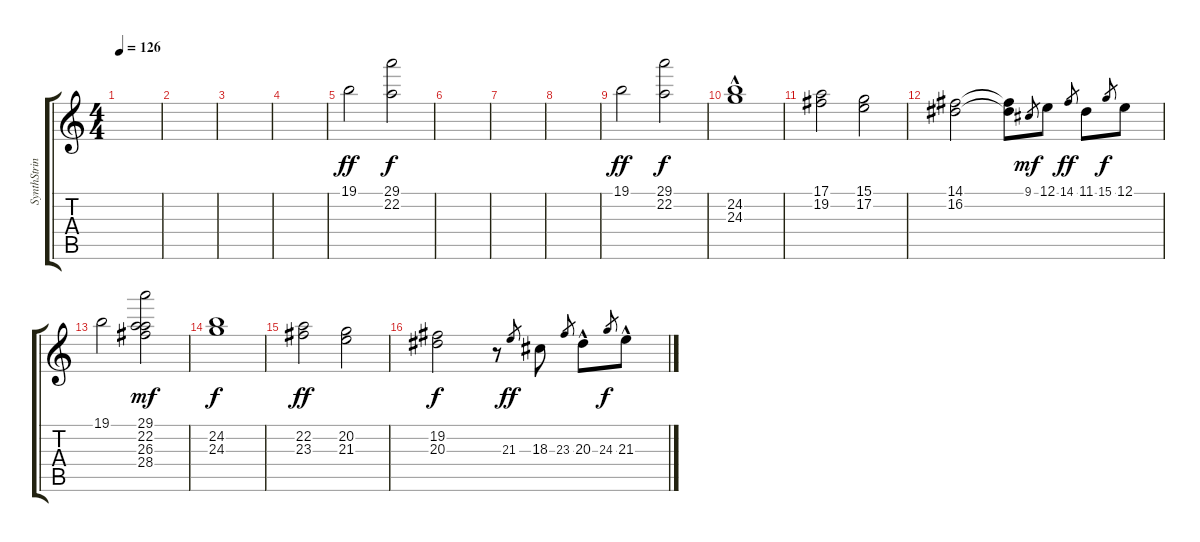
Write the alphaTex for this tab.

\track ("SynthStrings 1" "SynthStrin") {instrument synthstrings1}
\staff {score tabs}
\tuning (E4 B3 G3 D3 A2 E2) {hide}
\ts (4 4)
\tempo 126
\clef g2
\ks c
|
|
|
|
19.1.2{dy ff} (29.1 22.2).2{dy f} |
|
|
|
19.1.2{dy ff} (29.1 22.2).2{dy f} |
(24.2 24.3{hac}).1 |
(17.1 19.2).2 (15.1 17.2).2 |
(14.1 16.2).2 (14.1{t} 16.2{t}).8 9.1.8{gr dy mf} 12.1.8 14.1.8{gr dy ff} 11.1.8 15.1.8{gr dy f} 12.1.8 |
19.1.2 (29.1 22.2 26.3 28.4).2{dy mf} |
(24.2 24.3).1{dy f} |
(22.2 23.3).2{dy ff} (20.2 21.3).2 |
(19.2 20.3).2{dy f} r.8 21.3.8{gr dy ff} 18.3.8 23.3.8{gr} 20.3{hac}.8 24.3.8{gr dy f} 21.3{hac}.8
